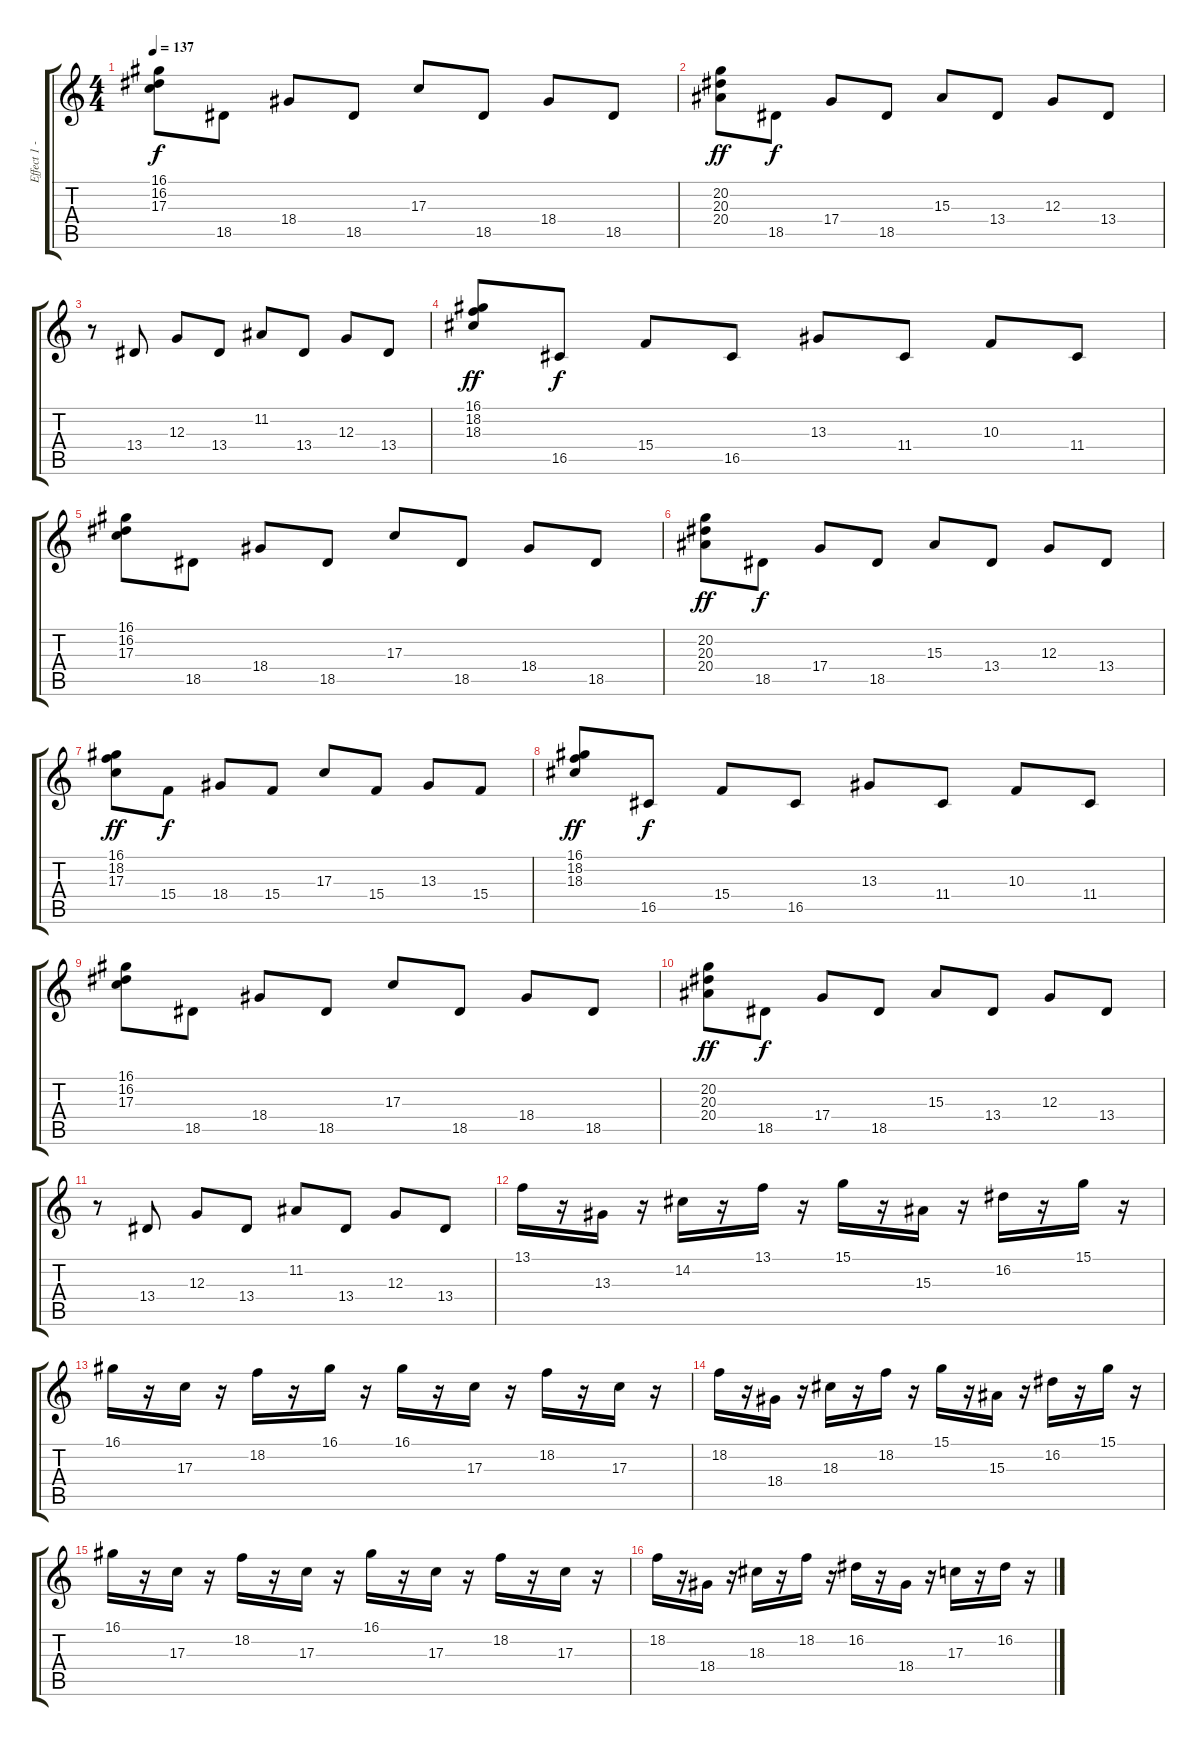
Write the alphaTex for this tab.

\track ("Effect 1 - Brightness (Keyboard)" "Effect 1 -") {instrument fx5brightness}
\staff {score tabs}
\tuning (E4 B3 G3 D3 A2 E2) {hide}
\ts (4 4)
\tempo 137
\clef g2
\ks c
(16.1 16.2 17.3).8{dy f} 18.5.8 18.4.8 18.5.8 17.3.8 18.5.8 18.4.8 18.5.8 |
(20.2 20.3 20.4).8{dy ff} 18.5.8{dy f} 17.4.8 18.5.8 15.3.8 13.4.8 12.3.8 13.4.8 |
r.8 13.4.8 12.3.8 13.4.8 11.2.8 13.4.8 12.3.8 13.4.8 |
(16.1 18.2 18.3).8{dy ff} 16.5.8{dy f} 15.4.8 16.5.8 13.3.8 11.4.8 10.3.8 11.4.8 |
(16.1 16.2 17.3).8 18.5.8 18.4.8 18.5.8 17.3.8 18.5.8 18.4.8 18.5.8 |
(20.2 20.3 20.4).8{dy ff} 18.5.8{dy f} 17.4.8 18.5.8 15.3.8 13.4.8 12.3.8 13.4.8 |
(16.1 18.2 17.3).8{dy ff} 15.4.8{dy f} 18.4.8 15.4.8 17.3.8 15.4.8 13.3.8 15.4.8 |
(16.1 18.2 18.3).8{dy ff} 16.5.8{dy f} 15.4.8 16.5.8 13.3.8 11.4.8 10.3.8 11.4.8 |
(16.1 16.2 17.3).8 18.5.8 18.4.8 18.5.8 17.3.8 18.5.8 18.4.8 18.5.8 |
(20.2 20.3 20.4).8{dy ff} 18.5.8{dy f} 17.4.8 18.5.8 15.3.8 13.4.8 12.3.8 13.4.8 |
r.8 13.4.8 12.3.8 13.4.8 11.2.8 13.4.8 12.3.8 13.4.8 |
13.1.16 r.16 13.3.16 r.16 14.2.16 r.16 13.1.16 r.16 15.1.16 r.16 15.3.16 r.16 16.2.16 r.16 15.1.16 r.16 |
16.1.16 r.16 17.3.16 r.16 18.2.16 r.16 16.1.16 r.16 16.1.16 r.16 17.3.16 r.16 18.2.16 r.16 17.3.16 r.16 |
18.2.16 r.16 18.4.16 r.16 18.3.16 r.16 18.2.16 r.16 15.1.16 r.16 15.3.16 r.16 16.2.16 r.16 15.1.16 r.16 |
16.1.16 r.16 17.3.16 r.16 18.2.16 r.16 17.3.16 r.16 16.1.16 r.16 17.3.16 r.16 18.2.16 r.16 17.3.16 r.16 |
18.2.16 r.16 18.4.16 r.16 18.3.16 r.16 18.2.16 r.16 16.2.16 r.16 18.4.16 r.16 17.3.16 r.16 16.2.16 r.16
